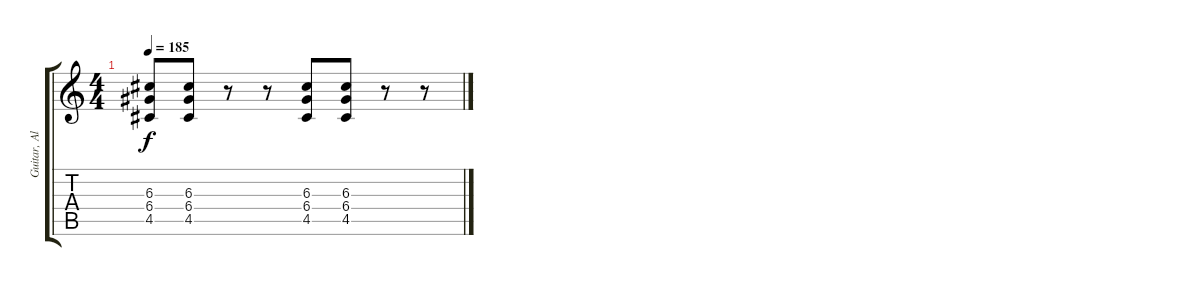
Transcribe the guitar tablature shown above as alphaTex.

\track ("Guitar, Albert Maroto" "Guitar, Al") {instrument distortionguitar}
\staff {score tabs}
\tuning (E4 B3 G3 D3 A2 D2) {hide}
\ts (4 4)
\tempo 185
\clef g2
\ks c
(6.3 6.4 4.5).8{dy f} (6.3 6.4 4.5).8 r.8 r.8 (6.3 6.4 4.5).8 (6.3 6.4 4.5).8 r.8 r.8
